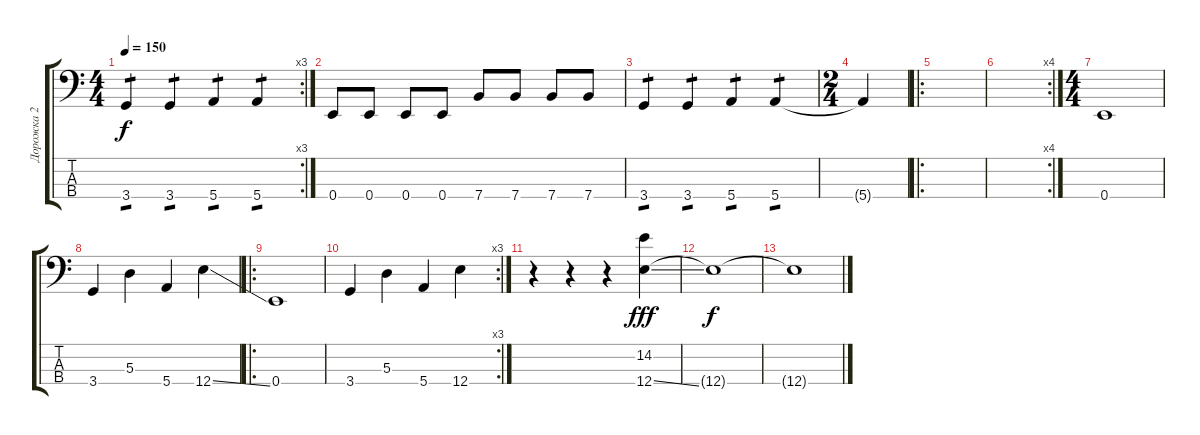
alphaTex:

\track ("Дорожка 2" "Дорожка 2") {instrument electricbasspick}
\staff {score tabs}
\tuning (G2 D2 A1 E1) {hide}
\rc 3
\ts (4 4)
\tempo 150
\clef f4
\ks c
3.4.4{tp 1 dy f} 3.4.4{tp 1} 5.4.4{tp 1} 5.4.4{tp 1} |
0.4.8 0.4.8 0.4.8 0.4.8 7.4.8 7.4.8 7.4.8 7.4.8 |
3.4.4{tp 1} 3.4.4{tp 1} 5.4.4{tp 1} 5.4.4{tp 1} |
\ts (2 4)
5.4{t}.4 |
\ro
|
\rc 4
|
\ts (4 4)
0.4.1 |
3.4.4 5.3.4 5.4.4 12.4{ss}.4 |
\ro
0.4.1 |
\rc 3
3.4.4 5.3.4 5.4.4 12.4.4 |
r.4 r.4 r.4 (14.2 12.4{ss}).4{dy fff} |
12.4{t}.1{dy f} |
12.4{t}.1
